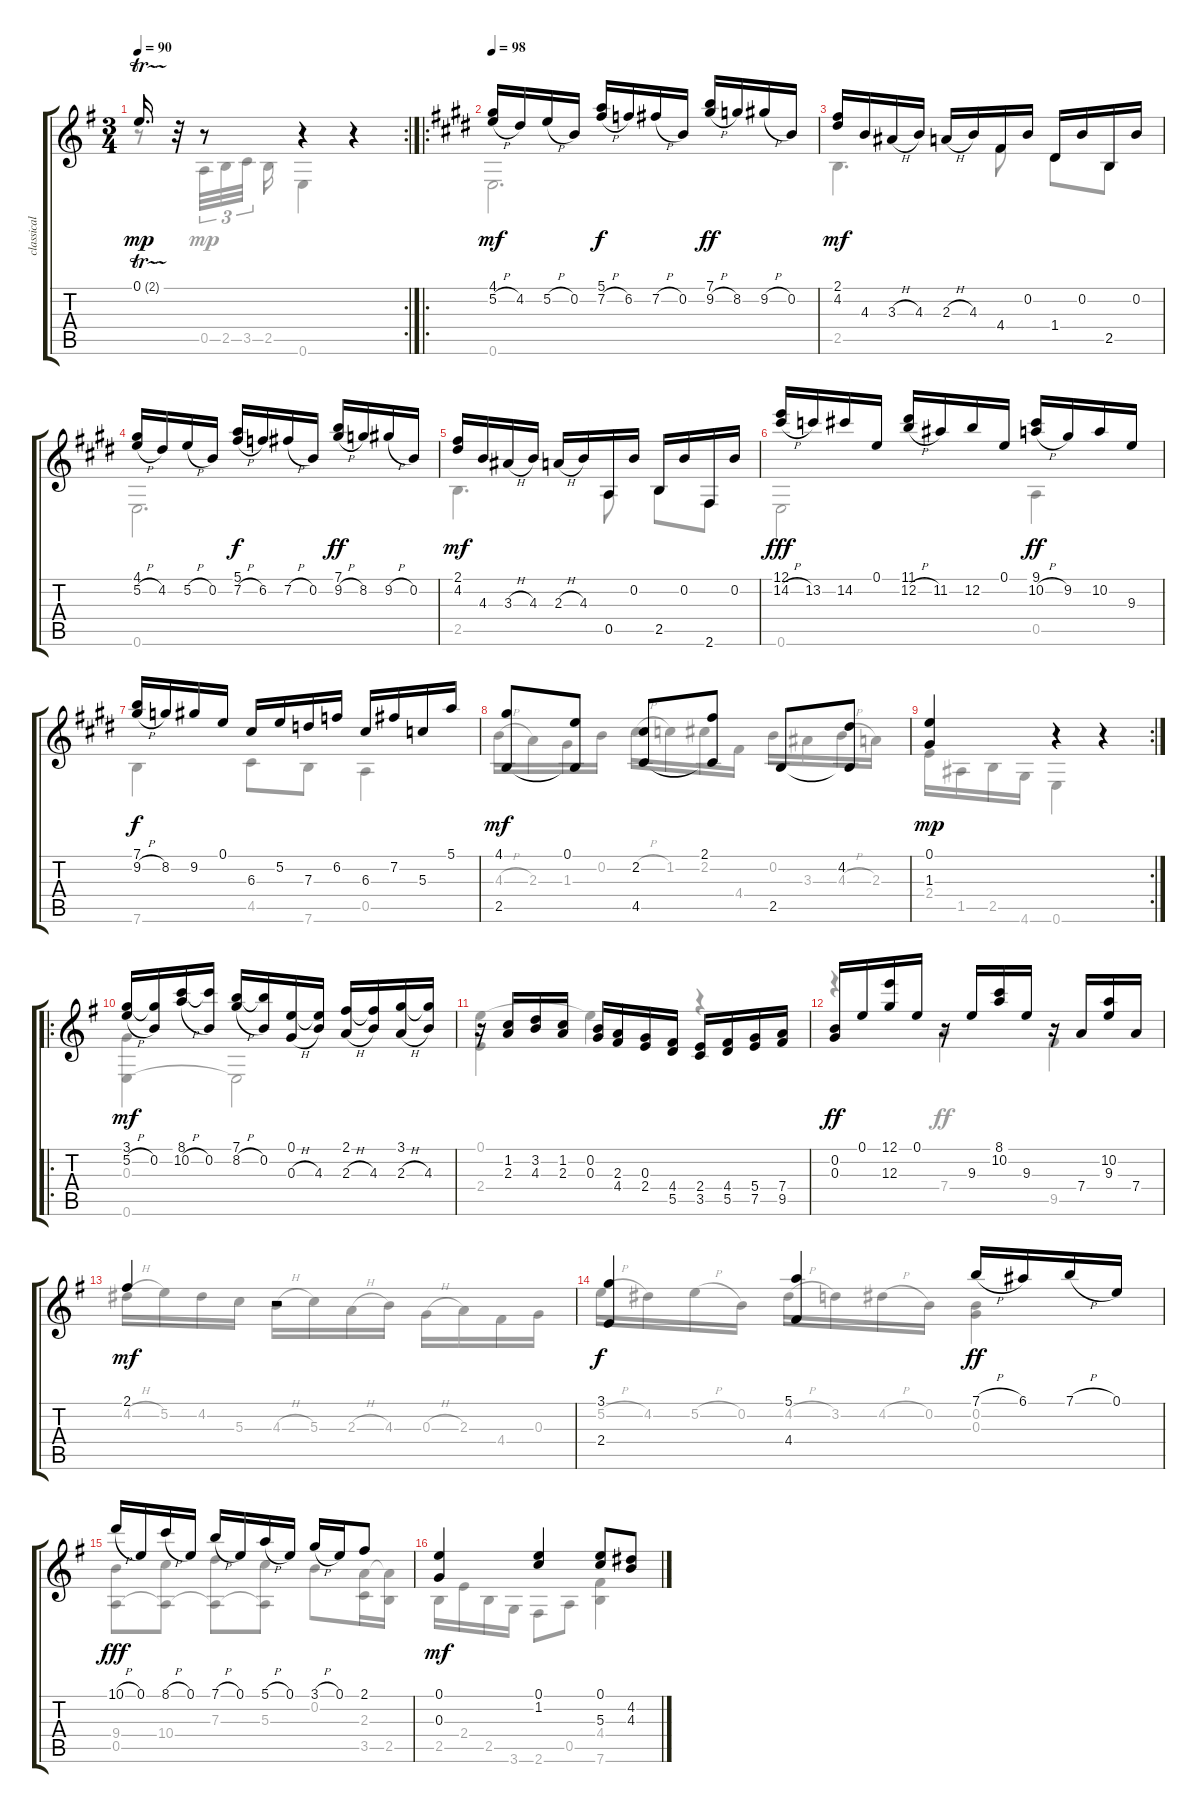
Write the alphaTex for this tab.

\track ("classical guitar" "classical ") {instrument acousticguitarnylon}
\staff {score tabs}
\tuning (E4 B3 G3 D3 A2 E2) {hide}
\voice
\rc 2
\ts (3 4)
\tempo 90
\clef g2
\ks g
0.1{tr (2 32)}.16{d dy mp} r.32 r.8 r.4 r.4 |
\ro
\tempo 98
\ks e
(4.1 5.2{h}).16{dy mf} 4.2.16 5.2{h}.16 0.2.16 (5.1 7.2{h}).16{dy f} 6.2.16 7.2{h}.16 0.2.16 (7.1 9.2{h}).16{dy ff} 8.2.16 9.2{h}.16 0.2.16 |
\ks c#minor
(2.1 4.2).16{dy mf} 4.3.16 3.3{h}.16 4.3.16 2.3{h}.16 4.3.16 4.4.16 0.2.16 1.4.16 0.2.16 2.5.16 0.2.16 |
\ks e
(4.1 5.2{h}).16 4.2.16 5.2{h}.16 0.2.16 (5.1 7.2{h}).16{dy f} 6.2.16 7.2{h}.16 0.2.16 (7.1 9.2{h}).16{dy ff} 8.2.16 9.2{h}.16 0.2.16 |
\ks c#minor
(2.1 4.2).16{dy mf} 4.3.16 3.3{h}.16 4.3.16 2.3{h}.16 4.3.16 0.5.16 0.2.16 2.5.16 0.2.16 2.6.16 0.2.16 |
\ks e
(12.1 14.2{h}).16{dy fff} 13.2.16 14.2.16 0.1.16 (11.1 12.2{h}).16 11.2.16 12.2.16 0.1.16 (9.1 10.2{h}).16{dy ff} 9.2.16 10.2.16 9.3.16 |
\ks c#minor
(7.1 9.2{h}).16{dy f} 8.2.16 9.2.16 0.1.16 6.3.16 5.2.16 7.3.16 6.2.16 6.3.16 7.2.16 5.3.16 5.1.16 |
\ks e
(4.1 2.5).8{dy mf} (0.1 2.5{t}).8 (2.2 4.5).8 (2.1 4.5{t}).8 2.5.8 (4.2 2.5{t}).8 |
\rc 2
\ks c#minor
(0.1 1.3).4{dy mp} r.4 r.4 |
\ro
\ks g
(3.1 5.2{h}).16{dy mf} (3.1{t} 0.2).16 (8.1 10.2{h}).16 (8.1{t} 0.2).16 (7.1 8.2{h}).16 (7.1{t} 0.2).16 (0.1 0.3{h}).16 (0.1{t} 4.3).16 (2.1 2.3{h}).16 (2.1{t} 4.3).16 (3.1 2.3{h}).16 (3.1{t} 4.3).16 |
r.16 (1.2 2.3).16 (3.2 4.3).16 (1.2 2.3).16 (0.2 0.3).16 (2.3 4.4).16 (0.3 2.4).16 (4.4 5.5).16 (2.4 3.5).16 (4.4 5.5).16 (5.4 7.5).16 (7.4 9.5).16 |
(0.2 0.3).16{dy ff} 0.1.16 (12.1 12.3).16 0.1.16 r.16 9.3.16 (8.1 10.2).16 9.3.16 r.16 7.4.16 (10.2 9.3).16 7.4.16 |
2.1.4{dy mf} r.2 |
(3.1 2.4).4{dy f} (5.1 4.4).4 7.1{h}.16{dy ff} 6.1.16 7.1{h}.16 0.1.16 |
10.1{h}.16{dy fff} 0.1.16 8.1{h}.16 0.1.16 7.1{h}.16 0.1.16 5.1{h}.16 0.1.16 3.1{h}.16 0.1.16 2.1.8 |
(0.1 0.3).4{dy mf} (0.1 1.2).4 (0.1 5.3).8 (4.2 4.3).8
\voice
\clef g2
\ottava regular
\simile none
\ks g
r.8{dy mp} 0.5.32{tu (3 2)} 2.5.32{tu (3 2)} 3.5.32{tu (3 2) beam splitsecondary} 2.5.16 0.6.4 r.4 |
\ks e
0.6.2{d dy mf} |
\ks c#minor
2.5.4{d} 4.4.8 1.4.8 2.5.8 |
\ks e
0.6.2{d} |
\ks c#minor
2.5.4{d} 0.5.8 2.5.8 2.6.8 |
\ks e
0.6.2{dy fff} 0.5.4{dy ff} |
\ks c#minor
7.6.4{dy f} 4.5.8 7.6.8 0.5.4 |
\ks e
4.3{h}.16{dy mf} 2.3.16 1.3.16 0.2.16 2.2{h}.16 1.2.16 2.2.16 4.4.16 0.2.16 3.3.16 4.3{h}.16 2.3.16 |
\ks c#minor
2.4.16{dy mp} 1.5.16 2.5.16 4.6.16 0.6.4 r.4 |
\ks g
(0.3 0.6).4{dy mf} 0.6{t}.2 |
(0.1 2.4).4 0.1{t}.4 r.4 |
r.4 7.4.4{dy ff} 9.5.4 |
4.2{h}.16{dy mf} 5.2.16 4.2.16 5.3.16 4.3{h}.16 5.3.16 2.3{h}.16 4.3.16 0.3{h}.16 2.3.16 4.4.16 0.3.16 |
5.2{h}.16{dy f} 4.2.16 5.2{h}.16 0.2.16 4.2{h}.16 3.2.16 4.2{h}.16 0.2.16 (0.2 0.3).4{dy ff} |
(9.4 0.5).8{dy fff} (10.4 0.5{t}).8 (7.3 0.5{t}).8 (5.3 0.5{t}).8 0.2.8 (2.3 3.5).16 (2.3{t} 2.5).16 |
2.5.16{dy mf} 2.4.16 2.5.16 3.6.16 2.6.8 0.5.8 (4.4 7.6).4
